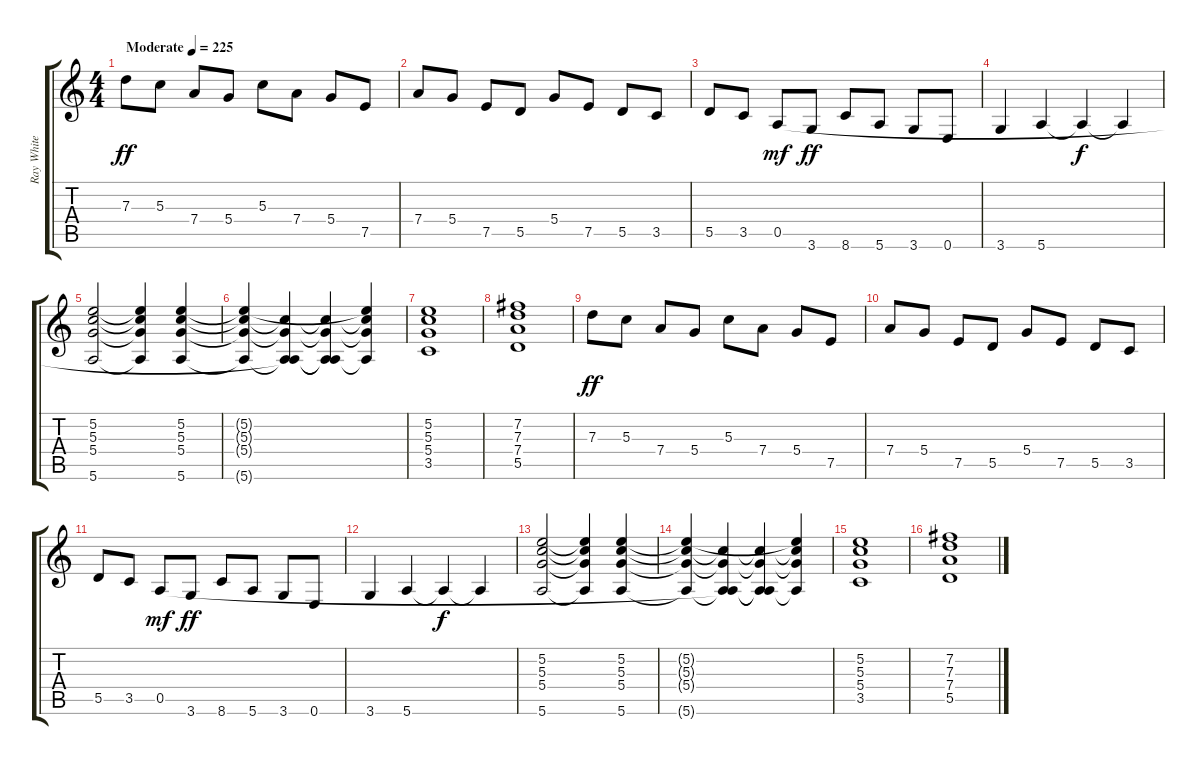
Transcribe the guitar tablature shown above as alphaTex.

\track ("Ray White" "Ray White") {instrument electricguitarjazz}
\staff {score tabs}
\tuning (E4 B3 G3 D3 A2 E2) {hide}
\ts (4 4)
\tempo (225 "Moderate")
\clef g2
\ks c
7.3.8{dy ff instrument electricguitarjazz} 5.3.8 7.4.8 5.4.8 5.3.8 7.4.8 5.4.8 7.5.8 |
7.4.8 5.4.8 7.5.8 5.5.8 5.4.8 7.5.8 5.5.8 3.5.8 |
5.5.8 3.5.8 0.5.8{dy mf} 3.6.8{dy ff} 8.6.8 5.6.8 3.6.8 0.6.8 |
3.6.4 5.6.4 5.6{t}.4{dy f} 5.6{t}.4 |
(5.2 5.3 5.4 5.6).2 (5.2{t} 5.3{t} 5.4{t} 5.6{t}).4 (5.2 5.3 5.4 5.6).4 |
(5.2{t} 5.3{t} 5.4{t} 5.6{t}).4 (5.3{t} 5.4{t} 0.5{t} 5.6{t}).4 (5.3{t} 5.4{t} 0.5{t} 5.6{t}).4 (5.2{t} 5.3{t} 5.4{t} 5.6{t}).4 |
(5.2 5.3 5.4 3.5).1 |
(7.2 7.3 7.4 5.5).1 |
7.3.8{dy ff} 5.3.8 7.4.8 5.4.8 5.3.8 7.4.8 5.4.8 7.5.8 |
7.4.8 5.4.8 7.5.8 5.5.8 5.4.8 7.5.8 5.5.8 3.5.8 |
5.5.8 3.5.8 0.5.8{dy mf} 3.6.8{dy ff} 8.6.8 5.6.8 3.6.8 0.6.8 |
3.6.4 5.6.4 5.6{t}.4{dy f} 5.6{t}.4 |
(5.2 5.3 5.4 5.6).2 (5.2{t} 5.3{t} 5.4{t} 5.6{t}).4 (5.2 5.3 5.4 5.6).4 |
(5.2{t} 5.3{t} 5.4{t} 5.6{t}).4 (5.3{t} 5.4{t} 0.5{t} 5.6{t}).4 (5.3{t} 5.4{t} 0.5{t} 5.6{t}).4 (5.2{t} 5.3{t} 5.4{t} 5.6{t}).4 |
(5.2 5.3 5.4 3.5).1 |
(7.2 7.3 7.4 5.5).1
